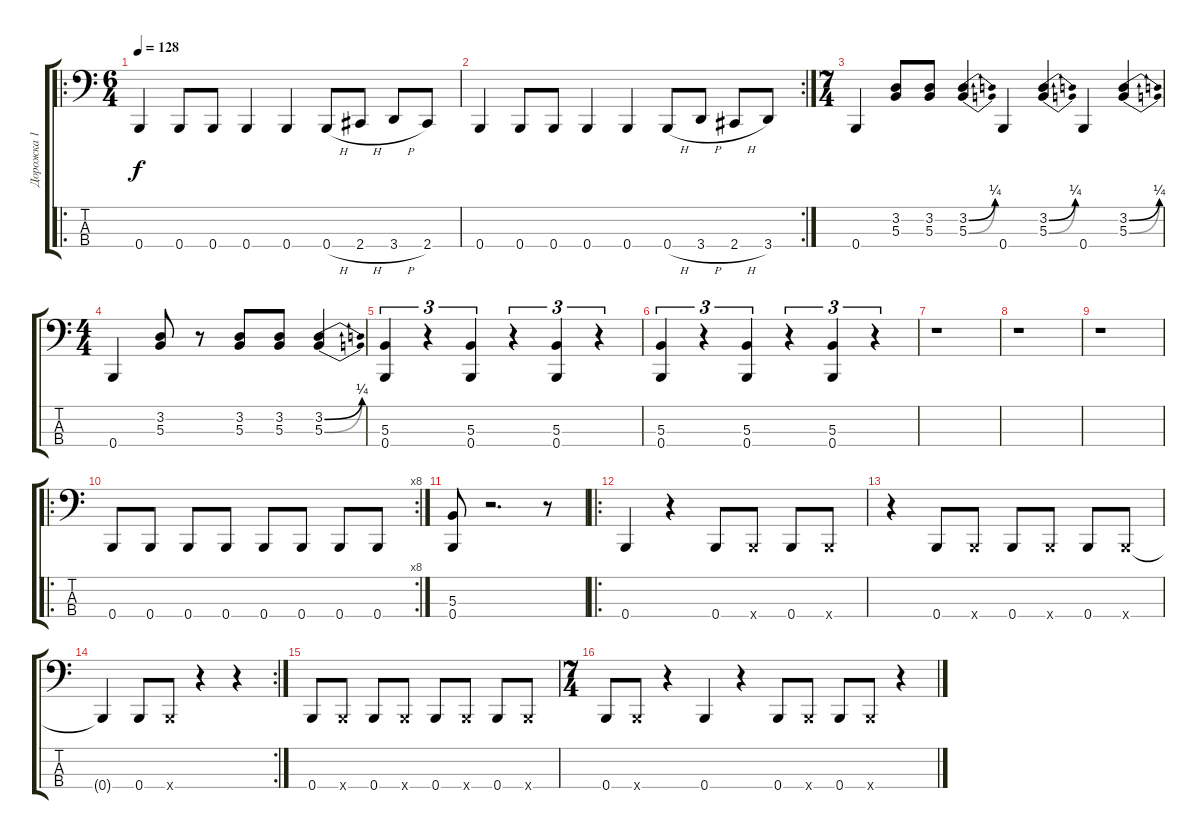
\track ("Дорожка 1" "Дорожка 1") {instrument electricbasspick}
\staff {score tabs}
\tuning (E2 B1 Gb1 B0) {hide}
\ro
\ts (6 4)
\tempo 128
\clef f4
\ks c
0.4.4{dy f} 0.4.8 0.4.8 0.4.4 0.4.4 0.4{h}.8 2.4{h}.8 3.4{h}.8 2.4.8 |
\rc 2
0.4.4 0.4.8 0.4.8 0.4.4 0.4.4 0.4{h}.8 3.4{h}.8 2.4{h}.8 3.4.8 |
\ts (7 4)
0.4.4 (3.2 5.3).8 (3.2 5.3).8 (3.2{be (bend 0 0 60 1)} 5.3{be (bend 0 0 60 1)}).4 0.4.4 (3.2{be (bend 0 0 60 1)} 5.3{be (bend 0 0 60 1)}).4 0.4.4 (3.2{be (bend 0 0 60 1)} 5.3{be (bend 0 0 60 1)}).4 |
\ts (4 4)
0.4.4 (3.2 5.3).8 r.8 (3.2 5.3).8 (3.2 5.3).8 (3.2{be (bend 0 0 60 1)} 5.3{be (bend 0 0 60 1)}).4 |
(5.3 0.4).4{tu (3 2)} r.4{tu (3 2)} (5.3 0.4).4{tu (3 2)} r.4{tu (3 2)} (5.3 0.4).4{tu (3 2)} r.4{tu (3 2)} |
(5.3 0.4).4{tu (3 2)} r.4{tu (3 2)} (5.3 0.4).4{tu (3 2)} r.4{tu (3 2)} (5.3 0.4).4{tu (3 2)} r.4{tu (3 2)} |
r.1 |
r.1 |
r.1 |
\ro
\rc 8
0.4.8 0.4.8 0.4.8 0.4.8 0.4.8 0.4.8 0.4.8 0.4.8 |
(5.3 0.4).8 r.2{d} r.8 |
\ro
0.4.4 r.4 0.4.8 0.4{x}.8 0.4.8 0.4{x}.8 |
r.4 0.4.8 0.4{x}.8 0.4.8 0.4{x}.8 0.4.8 0.4{x}.8 |
\rc 2
0.4{t}.4 0.4.8 0.4{x}.8 r.4 r.4 |
0.4.8 0.4{x}.8 0.4.8 0.4{x}.8 0.4.8 0.4{x}.8 0.4.8 0.4{x}.8 |
\ts (7 4)
0.4.8 0.4{x}.8 r.4 0.4.4 r.4 0.4.8 0.4{x}.8 0.4.8 0.4{x}.8 r.4
